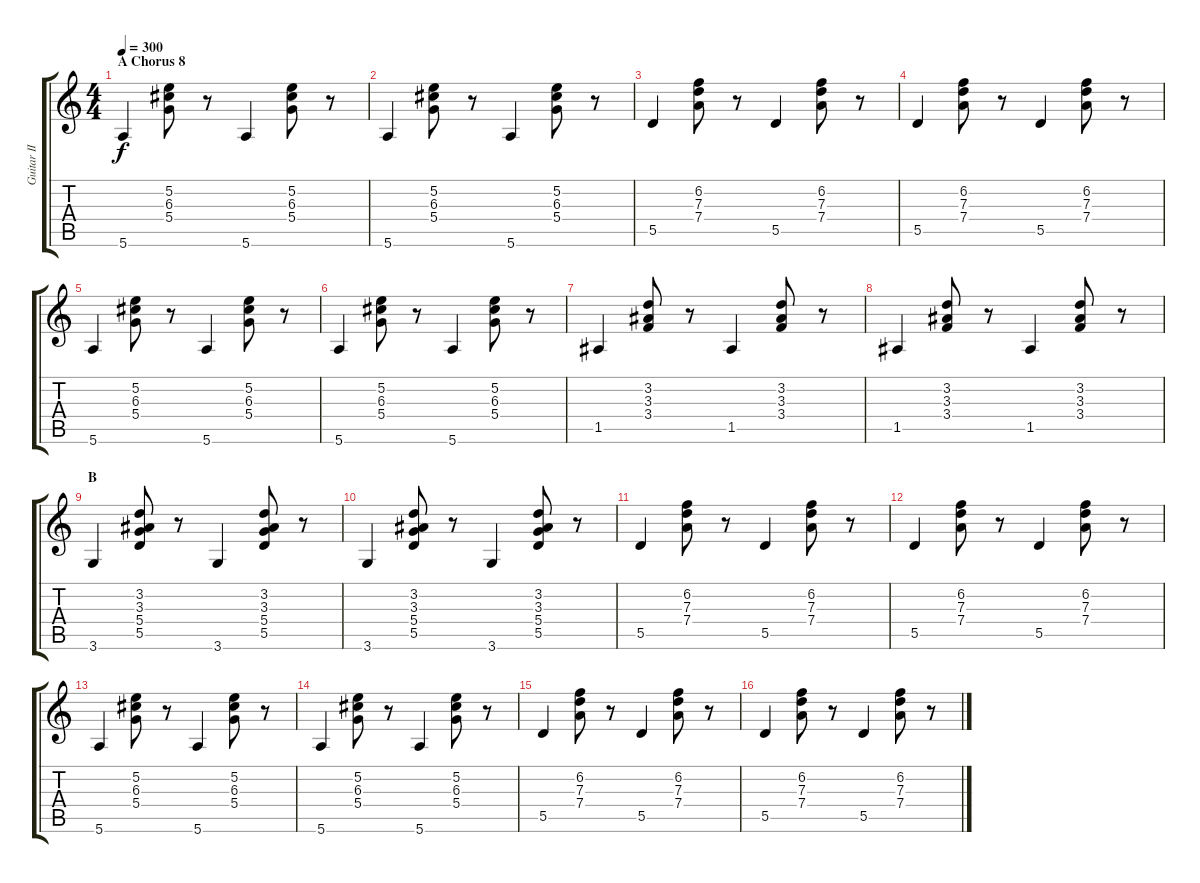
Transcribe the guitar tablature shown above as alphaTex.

\track ("Guitar II" "Guitar II") {instrument acousticguitarsteel}
\staff {score tabs}
\tuning (E4 B3 G3 D3 A2 E2) {hide}
\ts (4 4)
\section ("" "A Chorus 8")
\tempo 300
\clef g2
\ks c
5.6.4{dy f} (5.2 6.3 5.4).8 r.8 5.6.4 (5.2 6.3 5.4).8 r.8 |
5.6.4 (5.2 6.3 5.4).8 r.8 5.6.4 (5.2 6.3 5.4).8 r.8 |
5.5.4 (6.2 7.3 7.4).8 r.8 5.5.4 (6.2 7.3 7.4).8 r.8 |
5.5.4 (6.2 7.3 7.4).8 r.8 5.5.4 (6.2 7.3 7.4).8 r.8 |
5.6.4 (5.2 6.3 5.4).8 r.8 5.6.4 (5.2 6.3 5.4).8 r.8 |
5.6.4 (5.2 6.3 5.4).8 r.8 5.6.4 (5.2 6.3 5.4).8 r.8 |
1.5.4 (3.2 3.3 3.4).8 r.8 1.5.4 (3.2 3.3 3.4).8 r.8 |
1.5.4 (3.2 3.3 3.4).8 r.8 1.5.4 (3.2 3.3 3.4).8 r.8 |
\section ("" "B")
3.6.4 (3.2 3.3 5.4 5.5).8 r.8 3.6.4 (3.2 3.3 5.4 5.5).8 r.8 |
3.6.4 (3.2 3.3 5.4 5.5).8 r.8 3.6.4 (3.2 3.3 5.4 5.5).8 r.8 |
5.5.4 (6.2 7.3 7.4).8 r.8 5.5.4 (6.2 7.3 7.4).8 r.8 |
5.5.4 (6.2 7.3 7.4).8 r.8 5.5.4 (6.2 7.3 7.4).8 r.8 |
5.6.4 (5.2 6.3 5.4).8 r.8 5.6.4 (5.2 6.3 5.4).8 r.8 |
5.6.4 (5.2 6.3 5.4).8 r.8 5.6.4 (5.2 6.3 5.4).8 r.8 |
5.5.4 (6.2 7.3 7.4).8 r.8 5.5.4 (6.2 7.3 7.4).8 r.8 |
5.5.4 (6.2 7.3 7.4).8 r.8 5.5.4 (6.2 7.3 7.4).8 r.8
